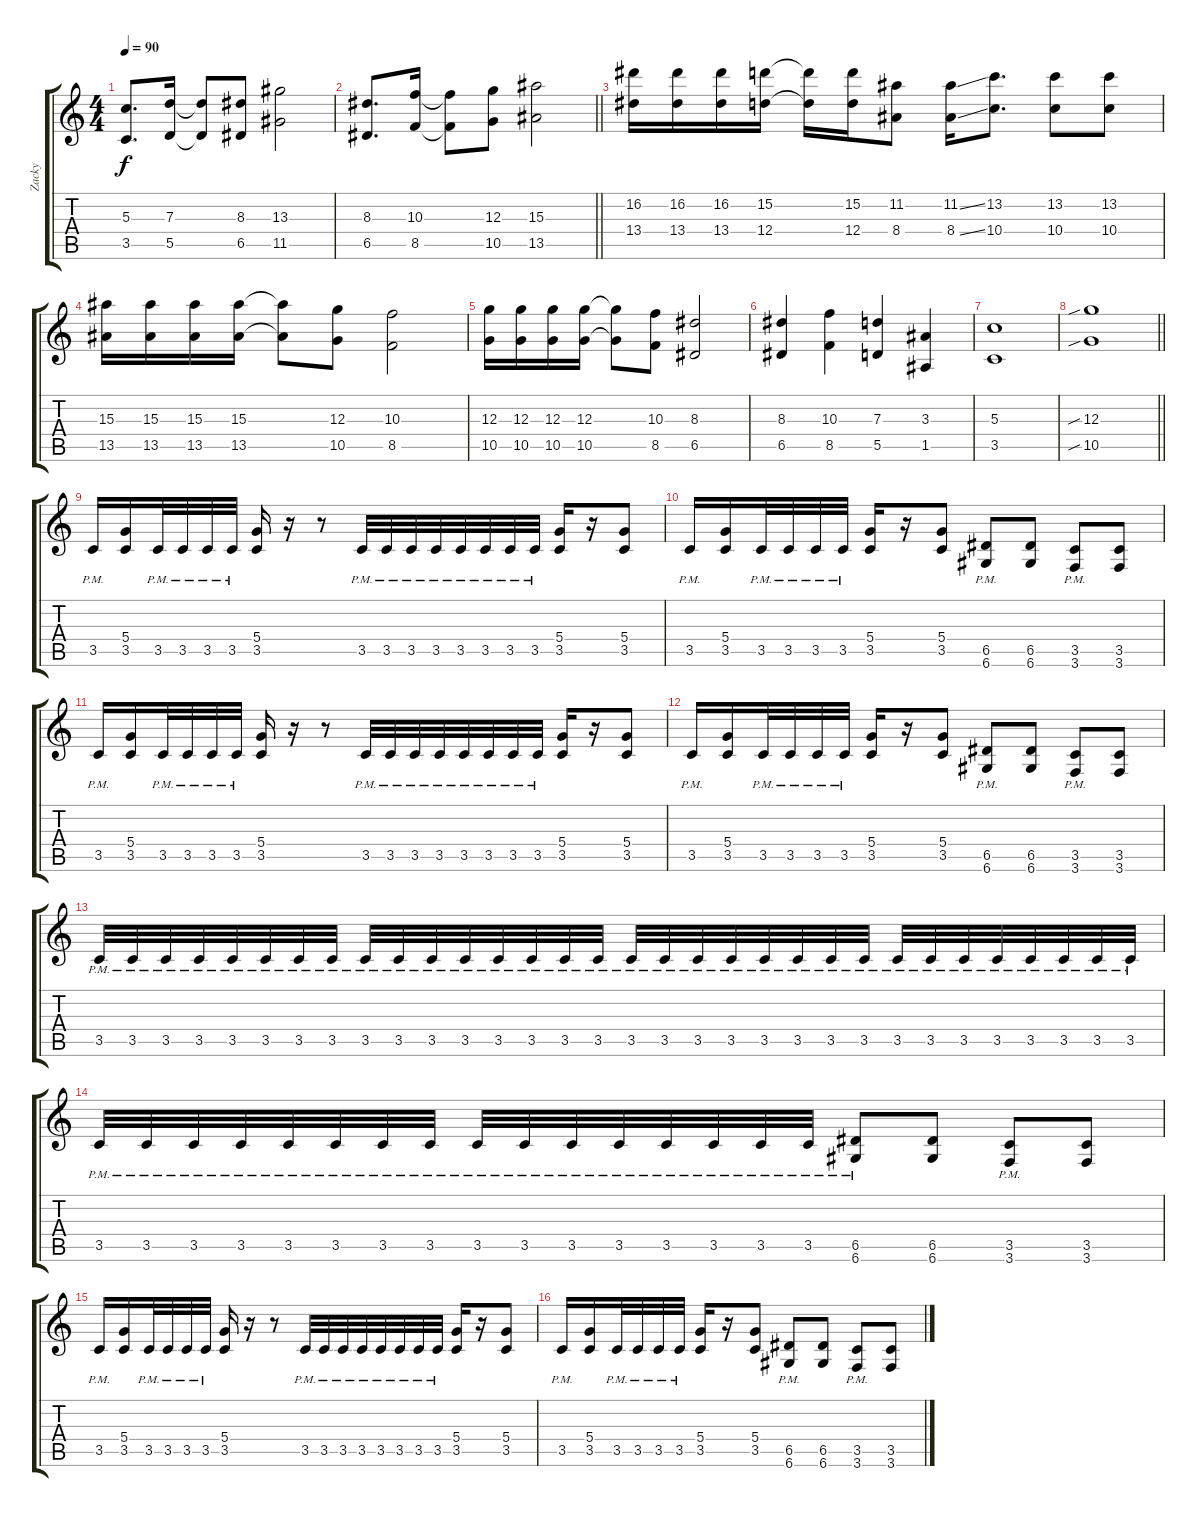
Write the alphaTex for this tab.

\track ("Zacky" "Zacky") {instrument distortionguitar}
\staff {score tabs}
\tuning (E4 B3 G3 D3 A2 D2) {hide}
\ts (4 4)
\tempo 90
\clef g2
\ks c
(5.3 3.5).8{d dy f} (7.3 5.5).16 (7.3{t} 5.5{t}).8 (8.3 6.5).8 (13.3 11.5).2 |
\barLineRight lightlight
(8.3 6.5).8{d} (10.3 8.5).16 (10.3{t} 8.5{t}).8 (12.3 10.5).8 (15.3 13.5).2 |
(16.2 13.4).16 (16.2 13.4).16 (16.2 13.4).16 (15.2 12.4).16 (15.2{t} 12.4{t}).16 (15.2 12.4).16 (11.2 8.4).8 (11.2{ss} 8.4{ss}).16 (13.2 10.4).8{d} (13.2 10.4).8 (13.2 10.4).8 |
(15.3 13.5).16 (15.3 13.5).16 (15.3 13.5).16 (15.3 13.5).16 (15.3{t} 13.5{t}).8 (12.3 10.5).8 (10.3 8.5).2 |
(12.3 10.5).16 (12.3 10.5).16 (12.3 10.5).16 (12.3 10.5).16 (12.3{t} 10.5{t}).8 (10.3 8.5).8 (8.3 6.5).2 |
(8.3 6.5).4 (10.3 8.5).4 (7.3 5.5).4 (3.3 1.5).4 |
(5.3 3.5).1 |
\barLineRight lightlight
(12.3{sib} 10.5{sib}).1 |
3.5{pm}.16 (5.4 3.5).16 3.5{pm}.32 3.5{pm}.32 3.5{pm}.32 3.5{pm}.32 (5.4 3.5).16 r.16 r.8 3.5{pm}.32 3.5{pm}.32 3.5{pm}.32 3.5{pm}.32 3.5{pm}.32 3.5{pm}.32 3.5{pm}.32 3.5{pm}.32 (5.4 3.5).16 r.16 (5.4 3.5).8 |
3.5{pm}.16 (5.4 3.5).16 3.5{pm}.32 3.5{pm}.32 3.5{pm}.32 3.5{pm}.32 (5.4 3.5).16 r.16 (5.4 3.5).8 (6.5{pm} 6.6{pm}).8 (6.5 6.6).8 (3.5{pm} 3.6{pm}).8 (3.5 3.6).8 |
3.5{pm}.16 (5.4 3.5).16 3.5{pm}.32 3.5{pm}.32 3.5{pm}.32 3.5{pm}.32 (5.4 3.5).16 r.16 r.8 3.5{pm}.32 3.5{pm}.32 3.5{pm}.32 3.5{pm}.32 3.5{pm}.32 3.5{pm}.32 3.5{pm}.32 3.5{pm}.32 (5.4 3.5).16 r.16 (5.4 3.5).8 |
3.5{pm}.16 (5.4 3.5).16 3.5{pm}.32 3.5{pm}.32 3.5{pm}.32 3.5{pm}.32 (5.4 3.5).16 r.16 (5.4 3.5).8 (6.5{pm} 6.6{pm}).8 (6.5 6.6).8 (3.5{pm} 3.6{pm}).8 (3.5 3.6).8 |
3.5{pm}.32 3.5{pm}.32 3.5{pm}.32 3.5{pm}.32 3.5{pm}.32 3.5{pm}.32 3.5{pm}.32 3.5{pm}.32 3.5{pm}.32 3.5{pm}.32 3.5{pm}.32 3.5{pm}.32 3.5{pm}.32 3.5{pm}.32 3.5{pm}.32 3.5{pm}.32 3.5{pm}.32 3.5{pm}.32 3.5{pm}.32 3.5{pm}.32 3.5{pm}.32 3.5{pm}.32 3.5{pm}.32 3.5{pm}.32 3.5{pm}.32 3.5{pm}.32 3.5{pm}.32 3.5{pm}.32 3.5{pm}.32 3.5{pm}.32 3.5{pm}.32 3.5{pm}.32 |
3.5{pm}.32 3.5{pm}.32 3.5{pm}.32 3.5{pm}.32 3.5{pm}.32 3.5{pm}.32 3.5{pm}.32 3.5{pm}.32 3.5{pm}.32 3.5{pm}.32 3.5{pm}.32 3.5{pm}.32 3.5{pm}.32 3.5{pm}.32 3.5{pm}.32 3.5{pm}.32 (6.5{pm} 6.6{pm}).8 (6.5 6.6).8 (3.5{pm} 3.6{pm}).8 (3.5 3.6).8 |
3.5{pm}.16 (5.4 3.5).16 3.5{pm}.32 3.5{pm}.32 3.5{pm}.32 3.5{pm}.32 (5.4 3.5).16 r.16 r.8 3.5{pm}.32 3.5{pm}.32 3.5{pm}.32 3.5{pm}.32 3.5{pm}.32 3.5{pm}.32 3.5{pm}.32 3.5{pm}.32 (5.4 3.5).16 r.16 (5.4 3.5).8 |
3.5{pm}.16 (5.4 3.5).16 3.5{pm}.32 3.5{pm}.32 3.5{pm}.32 3.5{pm}.32 (5.4 3.5).16 r.16 (5.4 3.5).8 (6.5{pm} 6.6{pm}).8 (6.5 6.6).8 (3.5{pm} 3.6{pm}).8 (3.5 3.6).8
